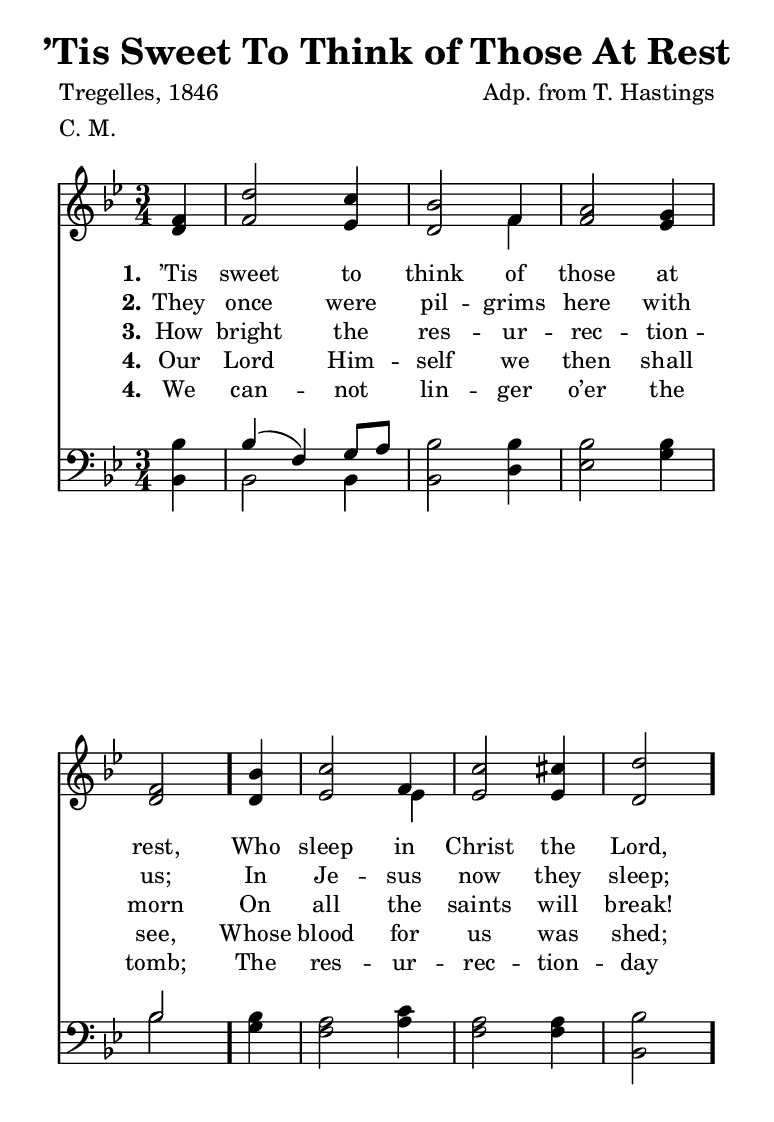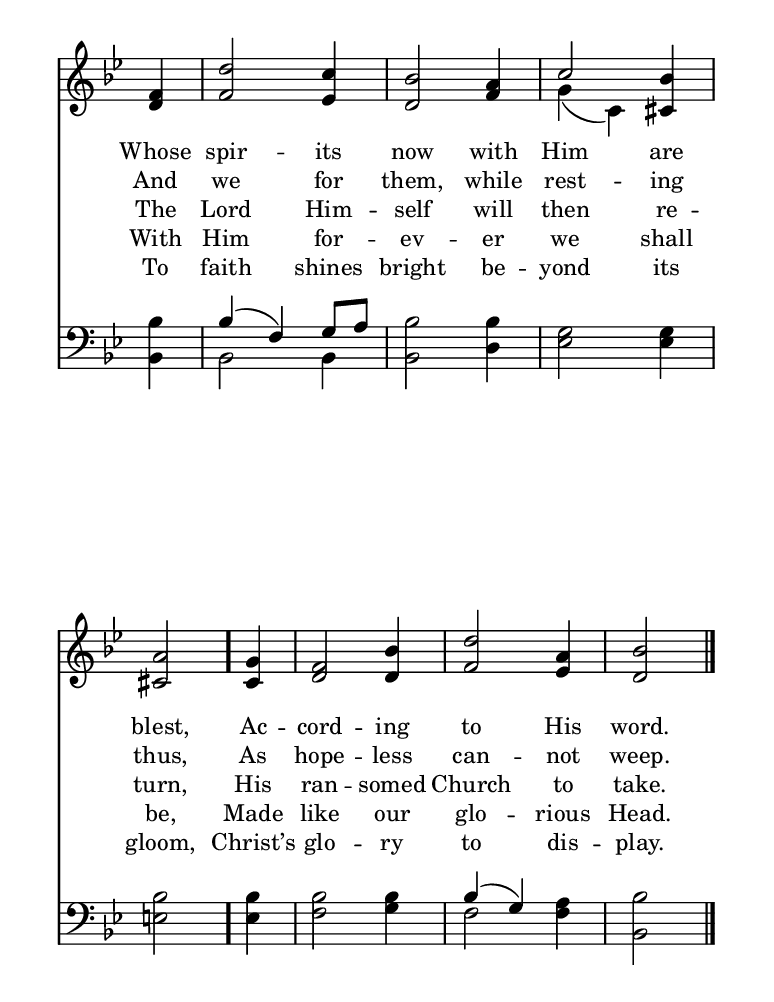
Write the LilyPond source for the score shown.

\include "common/global.ily"
\paper {
  \include "common/paper.ily"
  ragged-last-bottom = ##t
  system-system-spacing.padding = 8
}

\header{
  hymnnumber = "206"
  title = "’Tis Sweet To Think of Those At Rest"
  tunename = "Cross"
  meter = "C. M."
  poet = "Tregelles, 1846"
  composer = "Adp. from T. Hastings"
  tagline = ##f
}

patternA = { c4 | c2 }

global = {
  \include "common/overrides.ily"
  \override Staff.TimeSignature.style = #'numbered
  \time 3/4
  \override Score.MetronomeMark.transparent = ##t % hide all fermata changes too
  \tempo 4=100
  \key bes \major
  \partial 4
  \autoBeamOff
}

notesSoprano = {
\global
\relative c' {

  f4 | d'2 c4 | bes2 f4 | a2 g4 | f2
  bes4 | c2 f,4 | c'2 cis4 | d2 \eogbreak
  f,4 | d'2 c4 | bes2 a4 | c2 bes4 | a2
  g4 | f2 bes4 | d2 a4 | bes2

  \bar "|."

}
}

notesAlto = {
\global
\relative e' {

  \changePitch \patternA { d f ees d f f ees d }
  \changePitch \patternA { d ees ees ees ees d }
  d4 | f2 ees4 | d2 f4 | g4( c,) cis | cis2
  \changePitch \patternA { cis d d f ees d }

}
}

notesTenor = {
\global
\relative a {

  bes4 | bes( f) g8[ a] | bes2 bes4 | bes2 bes4 | bes2
  \changePitch \patternA { bes a c a a bes }
  bes4 | bes( f) g8[ a] | bes2 bes4 | g2 g4 | bes2
  bes4 | bes2 bes4 | bes( g) a | bes2

}
}

notesBass = {
\global
\relative f, {

  \changePitch \patternA { bes bes bes bes d ees g bes }
  \changePitch \patternA { g f a f f bes, }
  \changePitch \patternA { bes bes bes bes d ees ees e }
  \changePitch \patternA { e f g f f bes, }

}
}

wordsA = \lyricmode {
\set stanza = "1."

’Tis sweet to think of those at rest, \bar "."
Who sleep in Christ the Lord, \bar "."
Whose spir -- its now with Him are blest, \bar "."
Ac -- cord -- ing to His word. \bar "."

}

wordsB = \lyricmode {
\set stanza = "2."

They once were pil -- grims here with us;
In Je -- sus now they sleep;
And we for them, while rest -- ing thus,
As hope -- less can -- not weep.

}

wordsC = \lyricmode {
\set stanza = "3."

How bright the res -- ur -- rec -- tion -- morn
On all the saints will break!
The Lord Him -- self will then re -- turn,
His ran -- somed Church to take.

}

wordsD = \lyricmode {
\set stanza = "4."

Our Lord Him -- self we then shall see,
Whose blood for us was shed;
With Him for -- ev -- er we shall be,
Made like our glo -- rious Head.

}

wordsE = \lyricmode {
\set stanza = "4."

We can -- not lin -- ger o’er the tomb;
The res -- ur -- rec -- tion -- day
To faith shines bright be -- yond its gloom,
Christ’s glo -- ry to dis -- play.

}

\score {
  \context ChoirStaff <<
    \context Staff = upper <<
      \set Staff.autoBeaming = ##f
      \set ChoirStaff.systemStartDelimiter = #'SystemStartBar
      \set ChoirStaff.printPartCombineTexts = ##f
      \partcombine #'(2 . 9) \notesSoprano \notesAlto
      \context NullVoice = sopranos { \voiceOne << \notesSoprano >> }
      \context NullVoice = altos { \voiceTwo << \notesAlto >> }
      \context Lyrics = one   \lyricsto sopranos \wordsA
      \context Lyrics = two   \lyricsto sopranos \wordsB
      \context Lyrics = three \lyricsto sopranos \wordsC
      \context Lyrics = four  \lyricsto sopranos \wordsD
      \context Lyrics = five  \lyricsto sopranos \wordsE
    >>
    \context Staff = men <<
      \set Staff.autoBeaming = ##f
      \clef bass
      \set ChoirStaff.printPartCombineTexts = ##f
      \partcombine #'(2 . 9) \notesTenor \notesBass
      \context NullVoice = tenors { \voiceOne << \notesTenor >> }
      \context NullVoice = basses { \voiceTwo << \notesBass >> }
    >>
  >>
  \layout {
    \include "common/layout.ily"
  }
  \midi{
    \include "common/midi.ily"
  }
}

\version "2.19.49"  % necessary for upgrading to future LilyPond versions.

% vi:set et ts=2 sw=2 ai nocindent syntax=lilypond:
